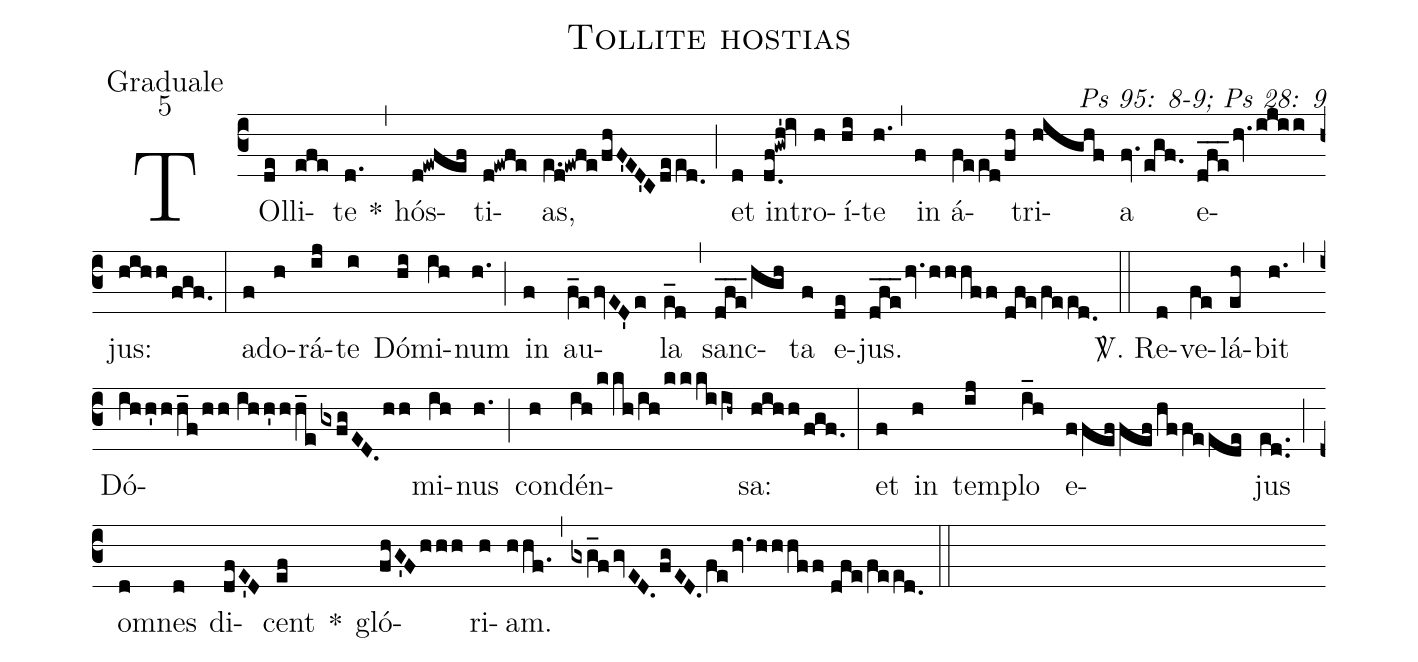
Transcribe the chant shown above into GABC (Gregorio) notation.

name: Tollite hostias;
office-part: Graduale;
mode: 5;
commentary: Ps 95: 8-9; Ps 28: 9;
%%
(c3) TOl(de)li(efe)te(d.) *(,)
hós(d!ewfef)ti(d!ewfe)as,(e.d!ewfe/fhF'ED'Cdeed.0) (;) et(d) in(d.0f!gwh'!iv)tro(h)í(hi)te(h.) (,) in(f) á(feed/fh)tri(highf)a(fv.egf.) e(dfe___hv.ijii)jus:(hihh/fgf.) (:)
ad(f)o(h)rá(ij)te(i) Dó(hi)mi(ih)num(h.) (;) in(f) au(f_efvED'e)la(e_d) (,) sanc(dfe___/hgh)ta(f) e(de)jus.(dfe___/hv.hhhff//dfe/feed.0) (::)
<sp>V/</sp>. Re(d)ve(fe)lá(eh)bit(h.) (,) Dó(ihh'hh_f/hh//ihh'hh_egxfgED.hh)mi(ih)nus(h.) (;) con(h)dén(ih/kkh/ih/kkkiih~)sa:(hihh/fgf.) (:)
et(f) in(h) tem(ij)plo(i_h) e(ffeffef/hffeede)jus(ed..) (;) om(d)nes(d) di(dfE'D)cent(ef) *() gló(fhG'Fhhh)ri(h)am.(hhf.) (,) (gxg_fgvED.fgED.fehv.hhhff//dfe/feed.0) (::)
